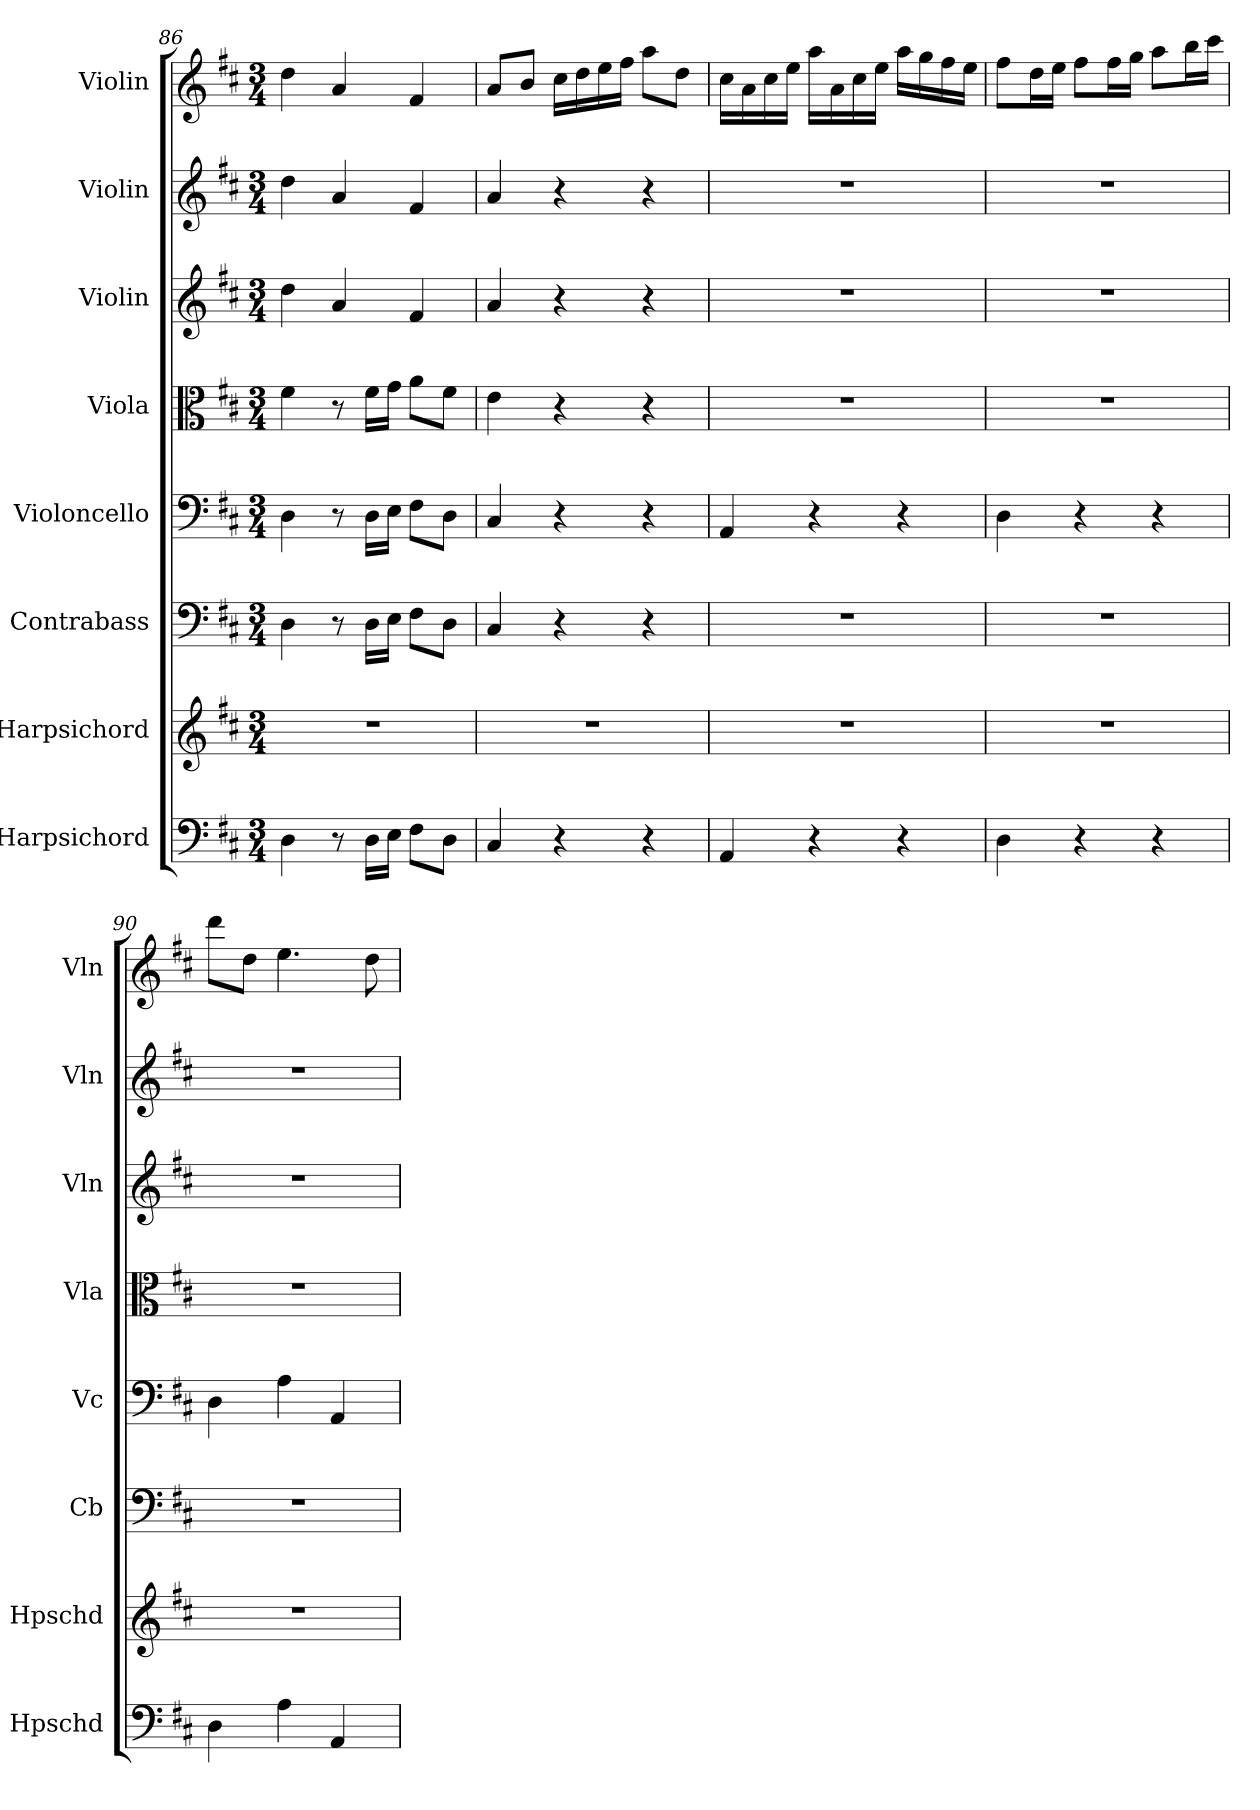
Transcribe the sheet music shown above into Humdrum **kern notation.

**kern	**kern	**kern	**kern	**kern	**kern	**kern	**kern
*part8	*part7	*part6	*part5	*part4	*part3	*part2	*part1
*staff8	*staff7	*staff6	*staff5	*staff4	*staff3	*staff2	*staff1
*I"Harpsichord	*I"Harpsichord	*I"Contrabass	*I"Violoncello	*I"Viola	*I"Violin	*I"Violin	*I"Violin
*I'Hpschd	*I'Hpschd	*I'Cb	*I'Vc	*I'Vla	*I'Vln	*I'Vln	*I'Vln
*clefF4	*clefG2	*clefF4	*clefF4	*clefC3	*clefG2	*clefG2	*clefG2
*k[f#c#]	*k[f#c#]	*k[f#c#]	*k[f#c#]	*k[f#c#]	*k[f#c#]	*k[f#c#]	*k[f#c#]
*M3/4	*M3/4	*M3/4	*M3/4	*M3/4	*M3/4	*M3/4	*M3/4
=86	=86	=86	=86	=86	=86	=86	=86
4D\	2.r	4D\	4D\	4f#\	4dd\	4dd\	4dd\
8r	.	8r	8r	8r	4a/	4a/	4a/
16D\LL	.	16D\LL	16D\LL	16f#\LL	.	.	.
16E\JJ	.	16E\JJ	16E\JJ	16g\JJ	.	.	.
8F#\L	.	8F#\L	8F#\L	8a\L	4f#/	4f#/	4f#/
8D\J	.	8D\J	8D\J	8f#\J	.	.	.
=87	=87	=87	=87	=87	=87	=87	=87
4C#/	2.r	4C#/	4C#/	4e\	4a/	4a/	8a/L
.	.	.	.	.	.	.	8b/J
4r	.	4r	4r	4r	4r	4r	16cc#\LL
.	.	.	.	.	.	.	16dd\
.	.	.	.	.	.	.	16ee\
.	.	.	.	.	.	.	16ff#\JJ
4r	.	4r	4r	4r	4r	4r	8aa\L
.	.	.	.	.	.	.	8dd\J
=88	=88	=88	=88	=88	=88	=88	=88
4AA/	2.r	2.r	4AA/	2.r	2.r	2.r	16cc#\LL
.	.	.	.	.	.	.	16a\
.	.	.	.	.	.	.	16cc#\
.	.	.	.	.	.	.	16ee\JJ
4r	.	.	4r	.	.	.	16aa\LL
.	.	.	.	.	.	.	16a\
.	.	.	.	.	.	.	16cc#\
.	.	.	.	.	.	.	16ee\JJ
4r	.	.	4r	.	.	.	16aa\LL
.	.	.	.	.	.	.	16gg\
.	.	.	.	.	.	.	16ff#\
.	.	.	.	.	.	.	16ee\JJ
=89	=89	=89	=89	=89	=89	=89	=89
4D\	2.r	2.r	4D\	2.r	2.r	2.r	8ff#\L
.	.	.	.	.	.	.	16dd\L
.	.	.	.	.	.	.	16ee\JJ
4r	.	.	4r	.	.	.	8ff#\L
.	.	.	.	.	.	.	16ff#\L
.	.	.	.	.	.	.	16gg\JJ
4r	.	.	4r	.	.	.	8aa\L
.	.	.	.	.	.	.	16bb\L
.	.	.	.	.	.	.	16ccc#\JJ
=90	=90	=90	=90	=90	=90	=90	=90
4D\	2.r	2.r	4D\	2.r	2.r	2.r	8ddd\L
.	.	.	.	.	.	.	8dd\J
4A\	.	.	4A\	.	.	.	4.ee\
4AA/	.	.	4AA/	.	.	.	.
.	.	.	.	.	.	.	8dd\
=	=	=	=	=	=	=	=
*-	*-	*-	*-	*-	*-	*-	*-
